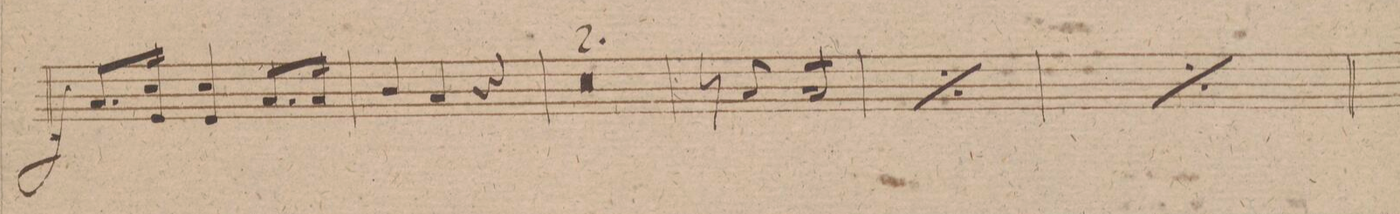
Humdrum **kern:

**kern	**dynam
*I"Violino 2do	*
*clefG2	*
*k[f#c#g#]	*
*M3/4	*
8.a/L	f
16cc#/Jk 16e/	.
4cc#/ 4e/	.
8.a/L	.
16a/Jk	.
=77	=77
4b/	.
4a/	.
4r	.
=78	=78
1.r	.
=79	=79
=80	=80
8r	.
8a/	.
*tremolo	*
8a/L	.
8a/	.
8a/	.
8a/J	.
*Xtremolo	*
=81	=81
*rep	*
8r	.
8a/	.
*tremolo	*
8a/L	.
8a/	.
8a/	.
8a/J	.
*Xtremolo	*
*Xrep	*
=82	=82
*rep	*
8r	.
8a/	.
*tremolo	*
8a/L	.
8a/	.
8a/	.
8a/J	.
*Xtremolo	*
*Xrep	*
=83	=83
*-	*-
